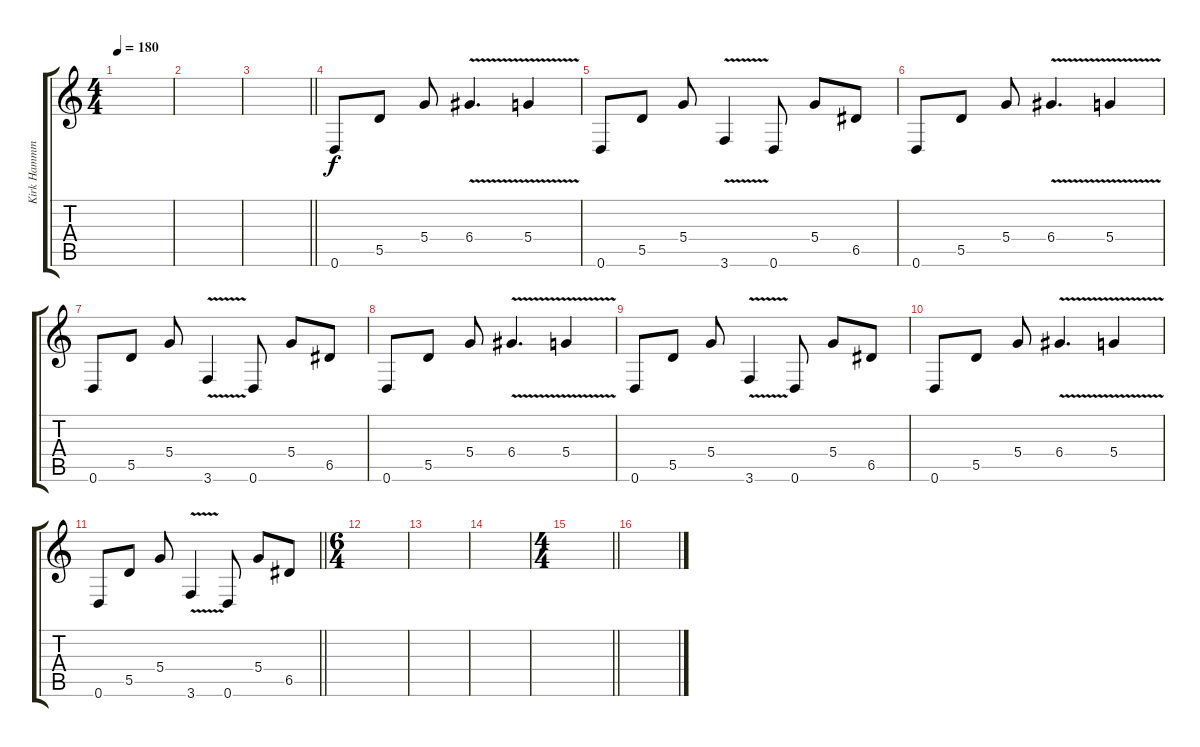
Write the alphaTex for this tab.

\track ("Kirk Hammmett Solos" "Kirk Hammm") {instrument distortionguitar}
\staff {score tabs}
\tuning (E4 B3 G3 D3 A2 D2) {hide}
\ts (4 4)
\tempo 180
\clef g2
\ks c
|
|
\barLineRight lightlight
|
\section ("" "")
0.6.8 5.5.8 5.4.8 6.4{v}.4{d} 5.4{v}.4 |
0.6.8 5.5.8 5.4.8 3.6{v}.4 0.6.8 5.4.8 6.5.8 |
0.6.8 5.5.8 5.4.8 6.4{v}.4{d} 5.4{v}.4 |
0.6.8 5.5.8 5.4.8 3.6{v}.4 0.6.8 5.4.8 6.5.8 |
0.6.8 5.5.8 5.4.8 6.4{v}.4{d} 5.4{v}.4 |
0.6.8 5.5.8 5.4.8 3.6{v}.4 0.6.8 5.4.8 6.5.8 |
0.6.8 5.5.8 5.4.8 6.4{v}.4{d} 5.4{v}.4 |
\barLineRight lightlight
0.6.8 5.5.8 5.4.8 3.6{v}.4 0.6.8 5.4.8 6.5.8 |
\ts (6 4)
\section ("" "")
|
|
|
\ts (4 4)
\barLineRight lightlight
|
\section ("" "")
